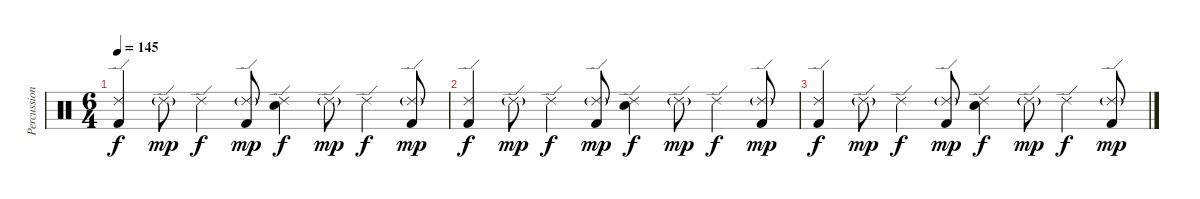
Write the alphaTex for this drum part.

\track ("Percussion" "Percussion") {instrument percussion}
\staff {score}
\articulation defaults
\ts (6 4)
\tempo 145
\clef neutral
\ks c
("Ride (edge) 2" "Kick (hit) 2").4{dy f} "Ride (edge) 2"{g}.8{dy mp} "Ride (edge) 2".4{dy f} ("Ride (edge) 2"{g} "Kick (hit) 2").8{dy mp} ("Ride (edge) 2" "Electric Snare (hit)").4{dy f} "Ride (edge) 2"{g}.8{dy mp} "Ride (edge) 2".4{dy f} ("Ride (edge) 2"{g} "Kick (hit) 2").8{dy mp} |
("Ride (edge) 2" "Kick (hit) 2").4{dy f} "Ride (edge) 2"{g}.8{dy mp} "Ride (edge) 2".4{dy f} ("Ride (edge) 2"{g} "Kick (hit) 2").8{dy mp} ("Ride (edge) 2" "Electric Snare (hit)").4{dy f} "Ride (edge) 2"{g}.8{dy mp} "Ride (edge) 2".4{dy f} ("Ride (edge) 2"{g} "Kick (hit) 2").8{dy mp} |
("Ride (edge) 2" "Kick (hit) 2").4{dy f} "Ride (edge) 2"{g}.8{dy mp} "Ride (edge) 2".4{dy f} ("Ride (edge) 2"{g} "Kick (hit) 2").8{dy mp} ("Ride (edge) 2" "Electric Snare (hit)").4{dy f} "Ride (edge) 2"{g}.8{dy mp} "Ride (edge) 2".4{dy f} ("Ride (edge) 2"{g} "Kick (hit) 2").8{dy mp}
